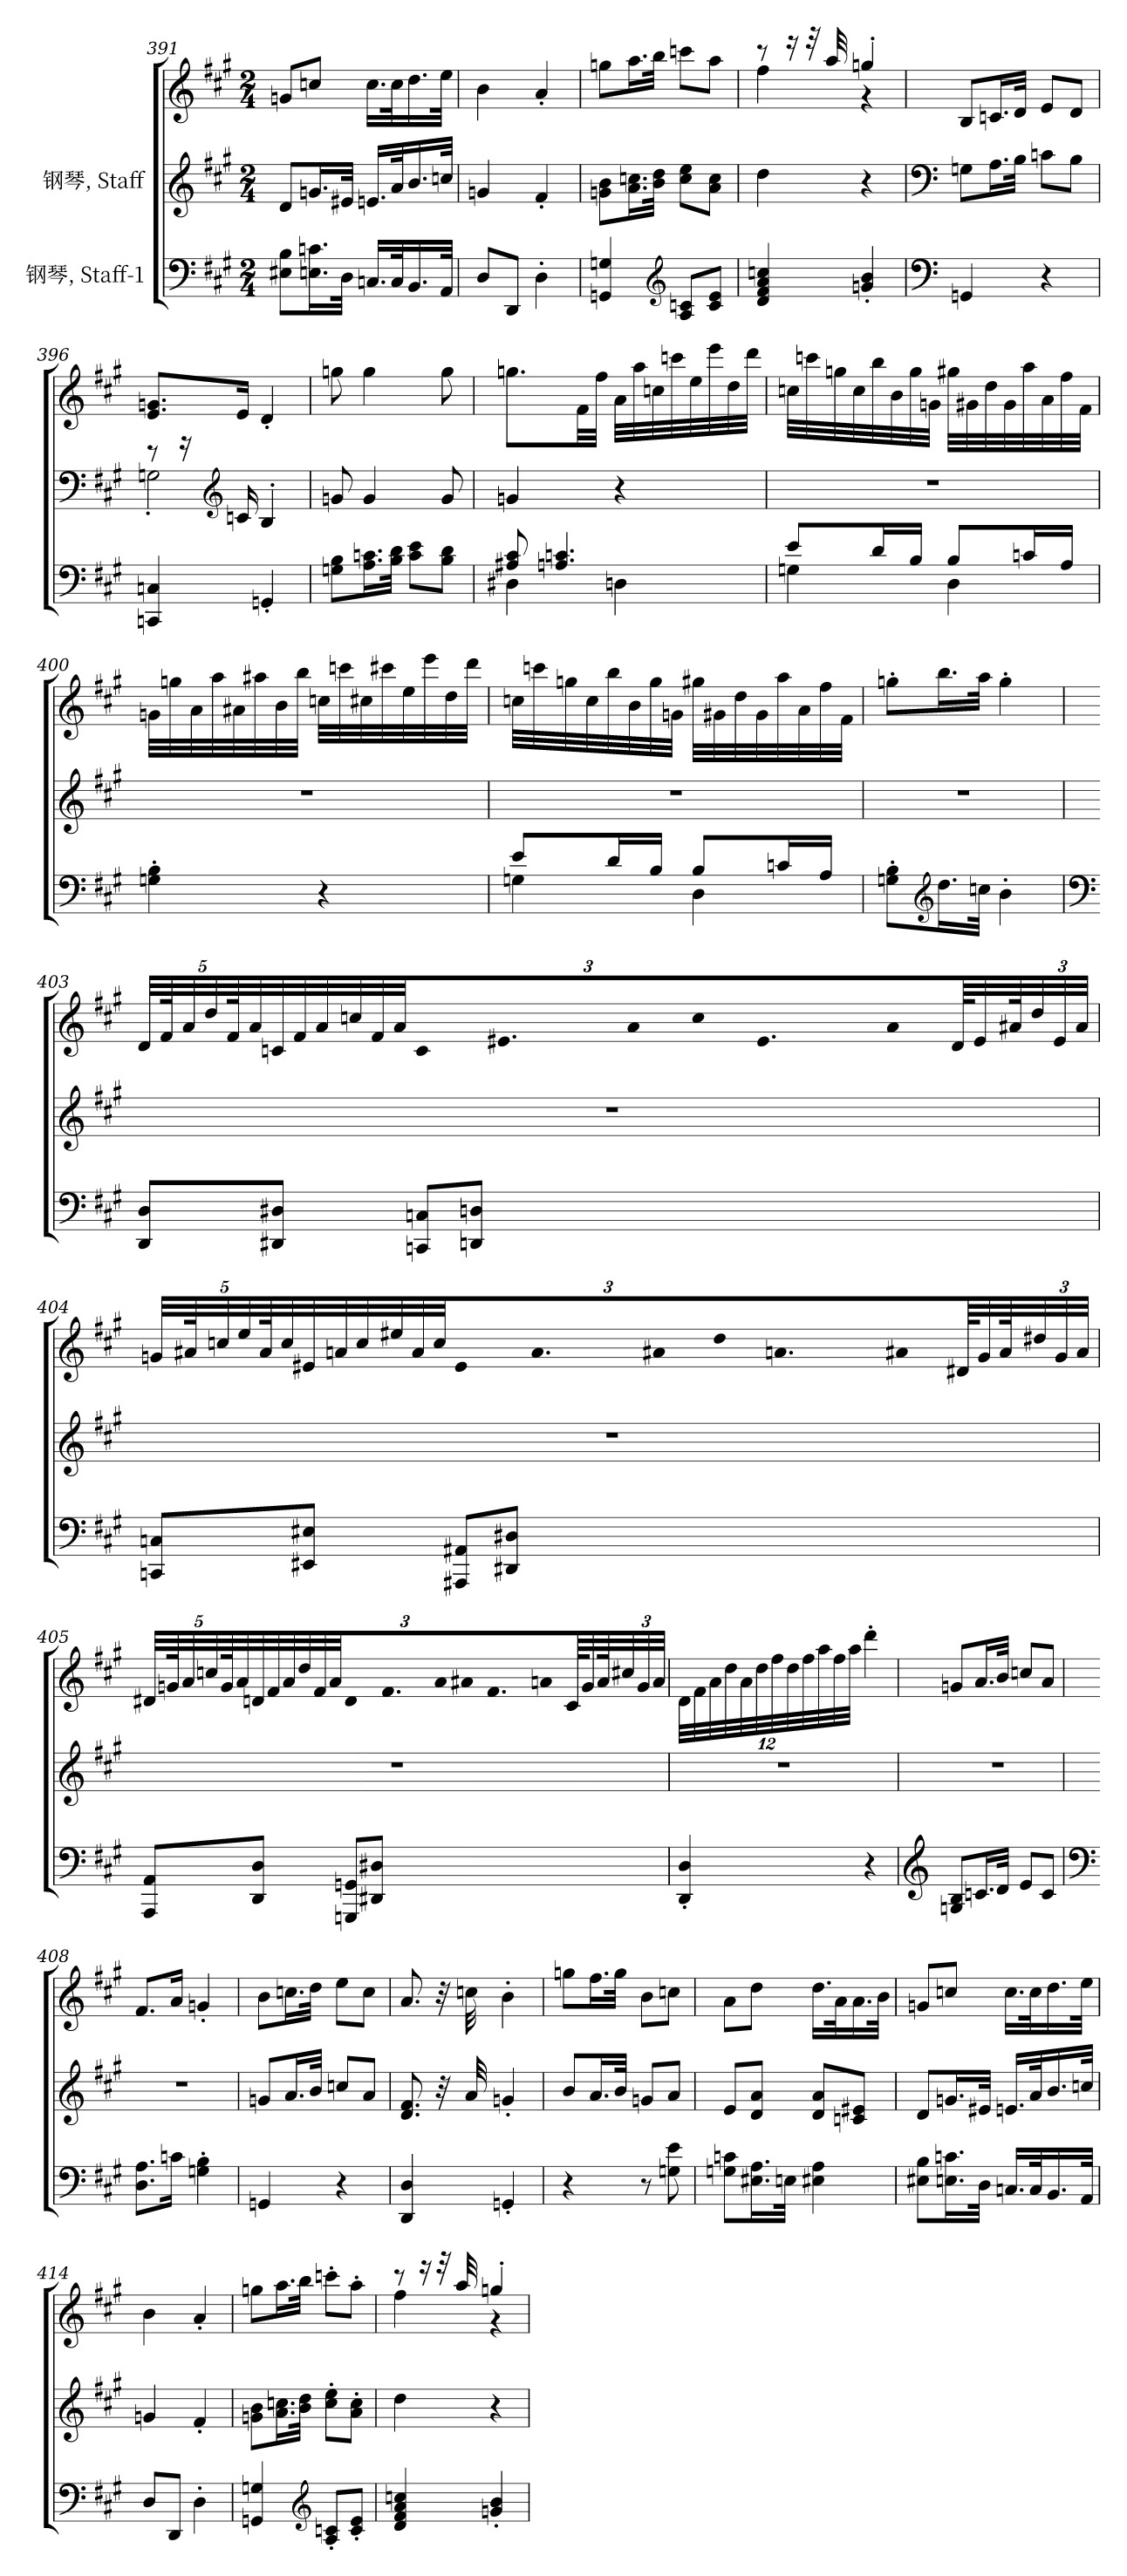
**kern	**kern	**kern
*part2	*part1	*part1
*staff3	*staff2	*staff1
*I"钢琴, Staff-1	*I"钢琴, Staff	*
*clefF4	*clefG2	*clefG2
*k[f#c#g#]	*k[f#c#g#]	*k[f#c#g#]
*M2/4	*M2/4	*M2/4
=391	=391	=391
8E#X\ 8B\L	8d/L	8gn/L
16.En\ 16.cn\L	16.gn/L	8ccn/J
32D\JJk	32e#X/JJk	.
16.Cn/LL	16.en/LL	16.cc\LL
32C/K	32a/K	32cc\K
16.BB/	16.b/	16.dd\
32AA/JJk	32ccn/JJk	32ee\JJk
=392	=392	=392
8D/L	4gn/	4b\
8DD/J	.	.
4D'\	4f#'/	4a'/
=393	=393	=393
4GGn/ 4Gn/	8gn\ 8b\L	8ggn\L
.	16.a\ 16.ccn\L	16.aa\L
.	32b\ 32dd\JJk	32bb\JJk
*clefG2	*	*
8A/ 8cn/L	8cc\ 8ee\L	8cccn\L
8c/ 8e/J	8a\ 8cc\J	8aa\J
!!LO:LB:g=z
=394	=394	=394
*	*	*^
4d/ 4f#/ 4a/ 4ccn/	4dd\	8r	4ff#\
.	.	16r	.
.	.	32r	.
.	.	32aa/	.
4gn/' 4b/'	4r	4ggn'/	4r
*	*	*v	*v
=395	=395	=395
*clefF4	*clefF4	*
4GGn/	8Gn\L	8B/L
.	16.A\L	16.cn/L
.	32B\JJk	32d/JJk
4r	8cn\L	8e/L
.	8B\J	8d/J
=396	=396	=396
*	*^	*
4CCn/ 4Cn/	8r	2Gn'\	8.e/ 8.gn/L
.	16r	.	.
*	*clefG2	*	*
.	16cn/	.	16e/Jk
4GGn'/	4B'/	.	4d'/
*	*v	*v	*
=397	=397	=397
8Gn\ 8B\L	8gn/	8ggn\
16.A\ 16.cn\L	4g/	4gg\
32B\ 32d\JJk	.	.
8c\ 8e\L	.	.
8B\ 8d\J	8g/	8gg\
!!LO:LB:g=z
=398	=398	=398
*^	*	*
8A#X/ 8c#/	4D#X\	4gn/	8.ggn\L
4.An/ 4.cn/	.	.	.
.	.	.	32f#\LL
.	.	.	32ff#\JJJ
.	4Dn\	4r	32a\LLL
.	.	.	32aa\
.	.	.	32ccn\
.	.	.	32cccn\
.	.	.	32ee\
.	.	.	32eee\
.	.	.	32dd\
.	.	.	32ddd\JJJ
=399	=399	=399	=399
8e/L	4Gn\	2r	32ccn\LLL
.	.	.	32cccn\
.	.	.	32ggn\
.	.	.	32cc\
16d/L	.	.	32bb\
.	.	.	32b\
16B/JJ	.	.	32gg\
.	.	.	32gn\JJJ
8B/L	4D\	.	32gg#X\LLL
.	.	.	32g#X\
.	.	.	32dd\
.	.	.	32g#\
16cn/L	.	.	32aa\
.	.	.	32a\
16A/JJ	.	.	32ff#\
.	.	.	32f#\JJJ
*v	*v	*	*
!!LO:LB:g=z
=400	=400	=400
4Gn\' 4B\'	2r	32gn\LLL
.	.	32ggn\
.	.	32a\
.	.	32aa\
.	.	32a#X\
.	.	32aa#X\
.	.	32b\
.	.	32bb\JJJ
4r	.	32ccn\LLL
.	.	32cccn\
.	.	32cc#X\
.	.	32ccc#X\
.	.	32ee\
.	.	32eee\
.	.	32dd\
.	.	32ddd\JJJ
=401	=401	=401
*^	*	*
8e/L	4Gn\	2r	32ccn\LLL
.	.	.	32cccn\
.	.	.	32ggn\
.	.	.	32cc\
16d/L	.	.	32bb\
.	.	.	32b\
16B/JJ	.	.	32gg\
.	.	.	32gn\JJJ
8B/L	4D\	.	32gg#X\LLL
.	.	.	32g#X\
.	.	.	32dd\
.	.	.	32g#\
16cn/L	.	.	32aa\
.	.	.	32a\
16A/JJ	.	.	32ff#\
.	.	.	32f#\JJJ
*v	*v	*	*
!!LO:PB:g=z
=402	=402	=402
8Gn\' 8B\'L	2r	8ggn'\L
*clefG2	*	*
16.dd\L	.	16.bb\L
32ccn\JJk	.	32aa\JJk
4b'\	.	4gg'\
=403	=403	=403
*clefF4	*	*
*	*	*Xbrackettup
8DD/ 8D/L	2r	40d/LLL
.	.	80f#/K
.	.	40a/
.	.	40dd/
.	.	80f#/K
.	.	40a/
8DD#X/ 8D#X/J	.	48cn/
.	.	48f#/
.	.	48a/
.	.	48ccn/
.	.	48f#/
.	.	48a/
!	!	!LO:N:vis=256%9
8CCn/ 8Cn/L	.	960%17c/L
!	!	!LO:N:vis=32.
.	.	640%17e#X/
.	.	1920ryy
!	!	!LO:N:vis=256%9
.	.	960%17a/
!	!	!LO:N:vis=256%9
.	.	960%17cc/
!	!	!LO:N:vis=32.
.	.	640%17e#/
.	.	1920ryy
!	!	!LO:N:vis=256%9
.	.	960%17a/
8DDn/ 8Dn/J	.	64d/J
.	.	32e#/
.	.	64a#X/K
.	.	48dd/
.	.	48e#/
.	.	48a#/JJJ
!!LO:LB:g=z
=404	=404	=404
8CCn/ 8Cn/L	2r	40gn/LLL
.	.	80a#X/K
.	.	40ccn/
.	.	40ee/
.	.	80a#/K
.	.	40cc/
8EE#X/ 8E#X/J	.	48e#X/
.	.	48an/
.	.	48cc/
.	.	48ee#X/
.	.	48a/
.	.	48cc/
!	!	!LO:N:vis=256%9
8AAA#X/ 8AA#X/L	.	960%17e#/L
!	!	!LO:N:vis=32.
.	.	640%17a/
.	.	1920ryy
!	!	!LO:N:vis=256%9
.	.	960%17a#X/
!	!	!LO:N:vis=256%9
.	.	960%17dd/
!	!	!LO:N:vis=32.
.	.	640%17an/
.	.	1920ryy
!	!	!LO:N:vis=256%9
.	.	960%17a#X/
8DD#X/ 8D#X/J	.	64d#X/J
.	.	32g/
.	.	64a#/K
.	.	48dd#X/
.	.	48g/
.	.	48a#/JJJ
!!LO:LB:g=z
=405	=405	=405
8AAA/ 8AA/L	2r	40d#X/LLL
.	.	80gn/K
.	.	40a/
.	.	40ccn/
.	.	80g/K
.	.	40a/
8DD/ 8D/J	.	48dn/
.	.	48f#/
.	.	48a/
.	.	48dd/
.	.	48f#/
.	.	48a/
!	!	!LO:N:vis=256%9
8GGGn/ 8GGn/L	.	960%17d/L
!	!	!LO:N:vis=32.
.	.	640%17f#/
.	.	1920ryy
!	!	!LO:N:vis=256%9
.	.	960%17a/
!	!	!LO:N:vis=256%9
.	.	960%17a#X/
!	!	!LO:N:vis=32.
.	.	640%17f#/
.	.	1920ryy
!	!	!LO:N:vis=256%9
.	.	960%17an/
8DD#X/ 8D#X/J	.	64c#/J
.	.	32g/
.	.	64a/K
.	.	48cc#X/
.	.	48g/
.	.	48a/JJJ
=406	=406	=406
4DD/' 4D/'	2r	48d\LLL
.	.	48f#\
.	.	48a\
.	.	48dd\
.	.	48a\
.	.	48dd\
.	.	48ff#\
.	.	48dd\
.	.	48ff#\
.	.	48aa\
.	.	48ff#\
.	.	48aa\JJJ
4r	.	4ddd'\
!!LO:LB:g=z
=407	=407	=407
*clefG2	*	*
8Gn/ 8B/L	2r	8gn/L
16.cn/L	.	16.a/L
32d/JJk	.	32b/JJk
8e/L	.	8ccn/L
8c/J	.	8a/J
=408	=408	=408
*clefF4	*	*
8.D\ 8.A\L	2r	8.f#/L
16cn\Jk	.	16a/Jk
4Gn\' 4B\'	.	4gn'/
=409	=409	=409
4GGn/	8gn/L	8b\L
.	16.a/L	16.ccn\L
.	32b/JJk	32dd\JJk
4r	8ccn/L	8ee\L
.	8a/J	8cc\J
=410	=410	=410
4DD/ 4D/	8.d/ 8.f#/	8.a/
.	32r	32r
.	32a/	32ccn\
4GGn'/	4gn'/	4b'\
=411	=411	=411
4r	8b/L	8ggn\L
.	16.a/L	16.ff#\L
.	32b/JJk	32gg\JJk
8r	8gn/L	8b\L
8Gn\ 8e\	8a/J	8ccn\J
!!LO:PB:g=z
=412	=412	=412
8Gn\ 8cn\L	8e/L	8a\L
16.E#X\ 16.A\L	8d/ 8a/J	8dd\J
32En\JJk	.	.
4E#X\ 4A\	8d/ 8a/L	16.dd\LL
.	.	32a\K
.	8cn/ 8e#X/J	16.a\
.	.	32b\JJk
=413	=413	=413
8E#X\ 8B\L	8d/L	8gn/L
16.En\ 16.cn\L	16.gn/L	8ccn/J
32D\JJk	32e#X/JJk	.
16.Cn/LL	16.en/LL	16.cc\LL
32C/K	32a/K	32cc\K
16.BB/	16.b/	16.dd\
32AA/JJk	32ccn/JJk	32ee\JJk
=414	=414	=414
8D/L	4gn/	4b\
8DD/J	.	.
4D'\	4f#'/	4a'/
=415	=415	=415
4GGn/ 4Gn/	8gn\ 8b\L	8ggn\L
.	16.a\ 16.ccn\L	16.aa\L
.	32b\ 32dd\JJk	32bb\JJk
*clefG2	*	*
8A/' 8cn/'L	8cc\' 8ee\'L	8cccn'\L
8c/' 8e/'J	8a\' 8cc\'J	8aa'\J
!!LO:LB:g=z
=416	=416	=416
*	*	*^
4d/ 4f#/ 4a/ 4ccn/	4dd\	8r	4ff#\
.	.	16r	.
.	.	32r	.
.	.	32aa/	.
4gn/' 4b/'	4r	4ggn'/	4r
*	*	*v	*v
=	=	=
*-	*-	*-
